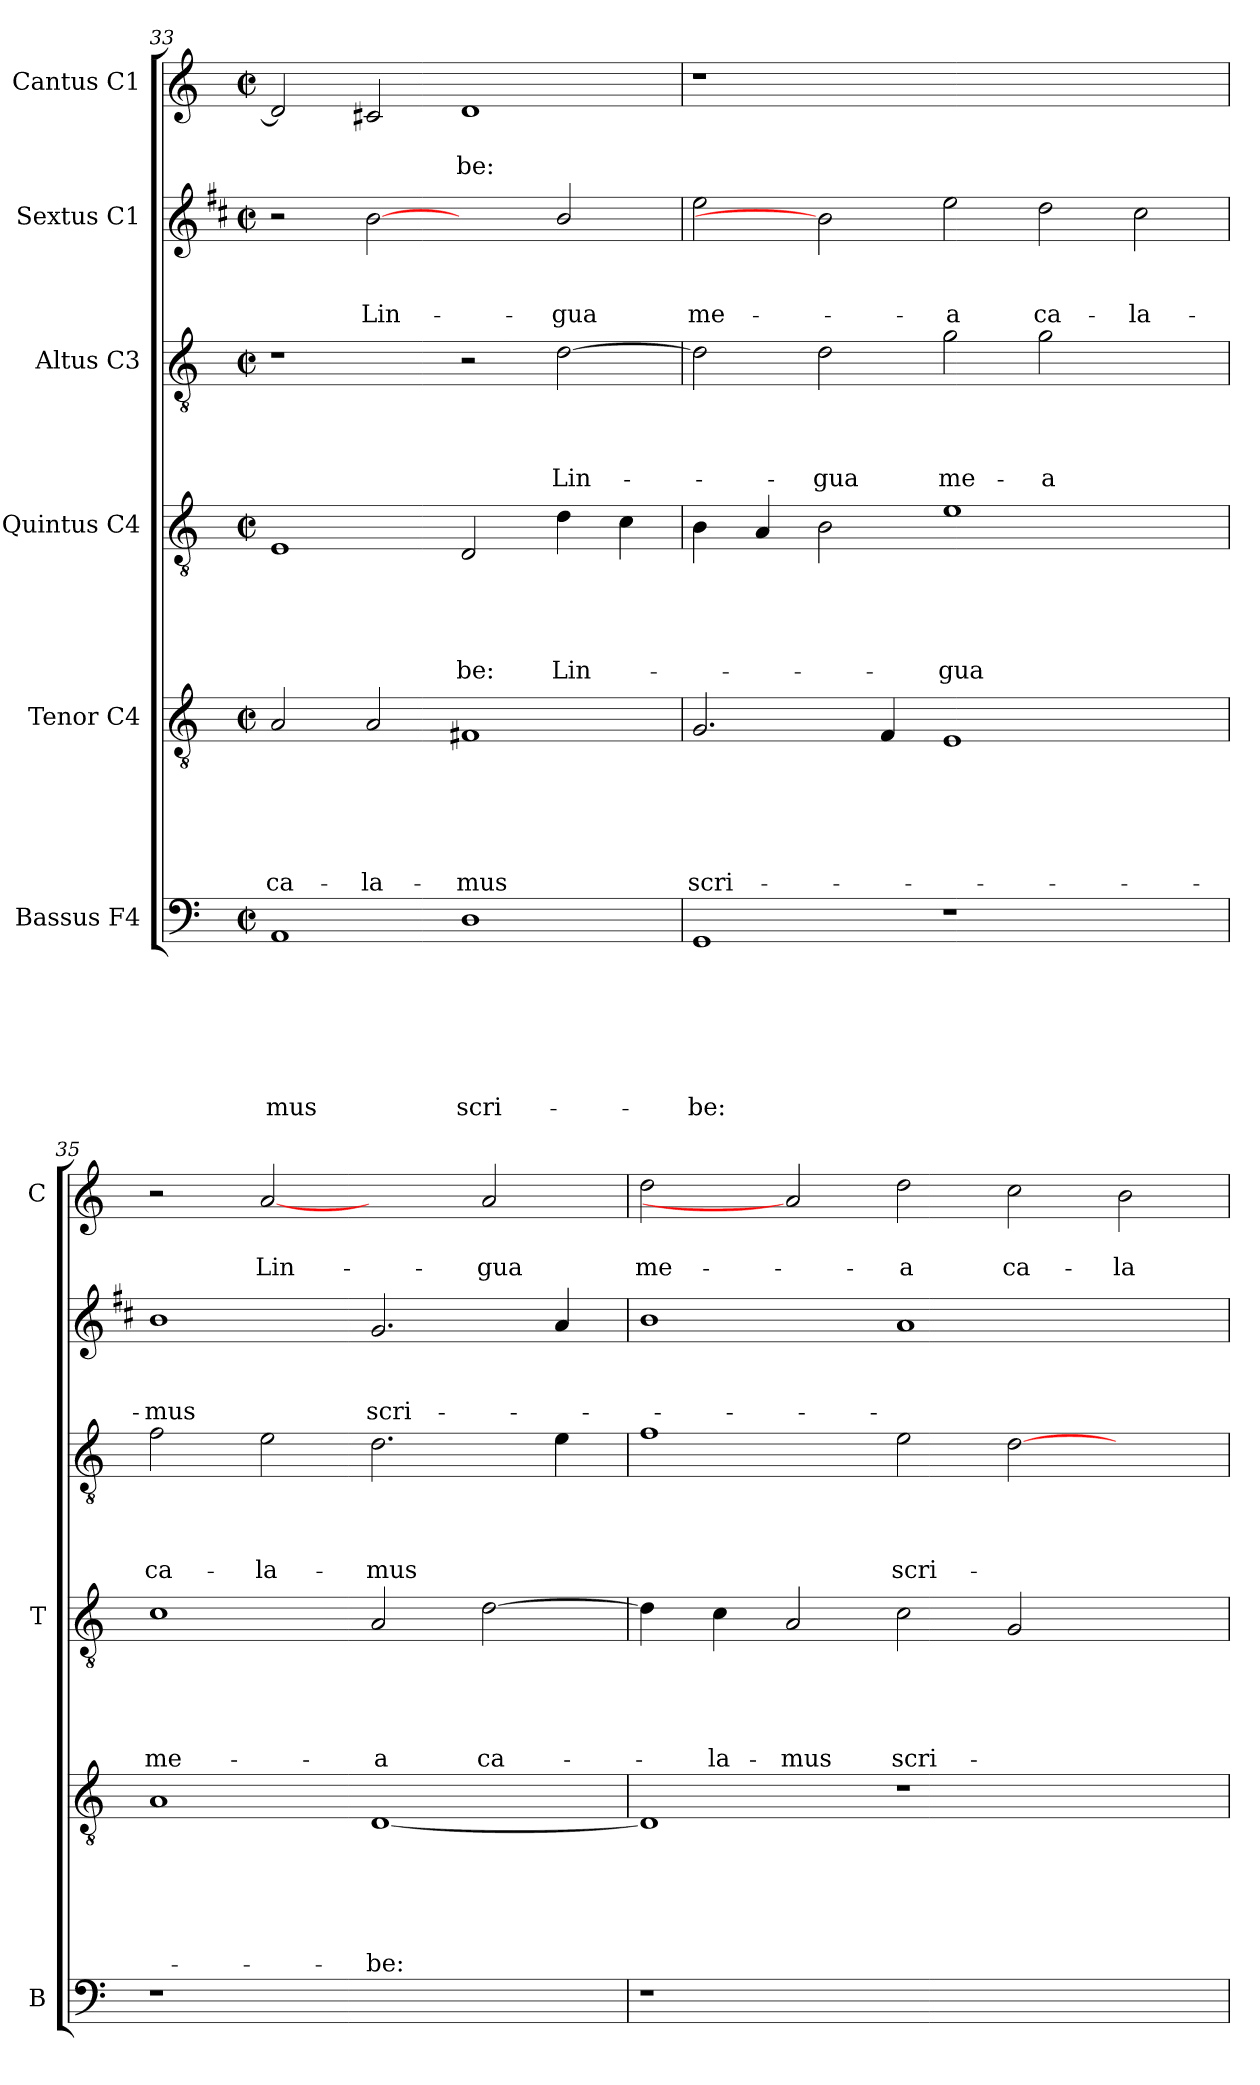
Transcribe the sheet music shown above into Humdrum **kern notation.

**kern	**text	**text	**text	**text	**text	**text	**text	**kern	**text	**text	**text	**text	**text	**text	**kern	**text	**text	**text	**text	**text	**kern	**text	**text	**text	**text	**kern	**text	**text	**text	**kern	**text	**text
*part6	*part6	*part6	*part6	*part6	*part6	*part6	*part6	*part5	*part5	*part5	*part5	*part5	*part5	*part5	*part4	*part4	*part4	*part4	*part4	*part4	*part3	*part3	*part3	*part3	*part3	*part2	*part2	*part2	*part2	*part1	*part1	*part1
*staff6	*staff6	*staff6	*staff6	*staff6	*staff6	*staff6	*staff6	*staff5	*staff5	*staff5	*staff5	*staff5	*staff5	*staff5	*staff4	*staff4	*staff4	*staff4	*staff4	*staff4	*staff3	*staff3	*staff3	*staff3	*staff3	*staff2	*staff2	*staff2	*staff2	*staff1	*staff1	*staff1
*I"Bassus F4	*	*	*	*	*	*	*	*I"Tenor C4	*	*	*	*	*	*	*I"Quintus C4	*	*	*	*	*	*I"Altus C3	*	*	*	*	*I"Sextus C1	*	*	*	*I"Cantus C1	*	*
*I'B	*	*	*	*	*	*	*	*	*	*	*	*	*	*	*I'T	*	*	*	*	*	*	*	*	*	*	*	*	*	*	*I'C	*	*
*clefF4	*	*	*	*	*	*	*	*clefGv2	*	*	*	*	*	*	*clefGv2	*	*	*	*	*	*clefGv2	*	*	*	*	*clefG2	*	*	*	*clefG2	*	*
*	*	*	*	*	*	*	*	*	*	*	*	*	*	*	*	*	*	*	*	*	*	*	*	*	*	*ITrd1c2	*	*	*	*	*	*
*k[]	*	*	*	*	*	*	*	*k[]	*	*	*	*	*	*	*k[]	*	*	*	*	*	*k[]	*	*	*	*	*k[]	*	*	*	*k[]	*	*
*C:	*	*	*	*	*	*	*	*C:	*	*	*	*	*	*	*C:	*	*	*	*	*	*C:	*	*	*	*	*C:	*	*	*	*C:	*	*
*M2/2	*	*	*	*	*	*	*	*M2/2	*	*	*	*	*	*	*M2/2	*	*	*	*	*	*M2/2	*	*	*	*	*M2/2	*	*	*	*M2/2	*	*
*met(c|)	*	*	*	*	*	*	*	*met(c|)	*	*	*	*	*	*	*met(c|)	*	*	*	*	*	*met(c|)	*	*	*	*	*met(c|)	*	*	*	*met(c|)	*	*
=33	=33	=33	=33	=33	=33	=33	=33	=33	=33	=33	=33	=33	=33	=33	=33	=33	=33	=33	=33	=33	=33	=33	=33	=33	=33	=33	=33	=33	=33	=33	=33	=33
!	!	!	!	!	!	!	!LO:LY:b	!	!	!	!	!	!	!LO:LY:b	!	!	!	!	!	!	!	!	!	!	!	!	!	!	!	!	!	!
1AA	.	.	.	.	.	.	-mus	2A/	.	.	.	.	.	ca-	1E	.	.	.	.	.	1r	.	.	.	.	2r	.	.	.	2d/]	.	.
!	!	!	!	!	!	!	!	!	!	!	!	!	!	!LO:LY:b	!	!	!	!	!	!	!	!	!	!	!	!	!	!	!LO:LY:b	!	!	!
.	.	.	.	.	.	.	.	2A/	.	.	.	.	.	-la-	.	.	.	.	.	.	.	.	.	.	.	[2a	.	.	Lin-	2c#/	.	.
!	!	!	!	!	!	!	!LO:LY:b	!	!	!	!	!	!	!LO:LY:b	!	!	!	!	!	!LO:LY:b	!	!	!	!	!	!	!	!	!	!	!	!LO:LY:b
1D	.	.	.	.	.	.	scri-	1F#X	.	.	.	.	.	-mus	2D/	.	.	.	.	-be:	2r	.	.	.	.	2ryy	.	.	.	1d	.	-be:
!	!	!	!	!	!	!	!	!	!	!	!	!	!	!	!	!	!	!	!	!LO:LY:b	!	!	!	!	!LO:LY:b	!	!	!	!LO:LY:b	!	!	!
.	.	.	.	.	.	.	.	.	.	.	.	.	.	.	4d\	.	.	.	.	Lin-	[2d\	.	.	.	Lin-	2a/	.	.	-gua	.	.	.
.	.	.	.	.	.	.	.	.	.	.	.	.	.	.	4c\	.	.	.	.	.	.	.	.	.	.	.	.	.	.	.	.	.
=34	=34	=34	=34	=34	=34	=34	=34	=34	=34	=34	=34	=34	=34	=34	=34	=34	=34	=34	=34	=34	=34	=34	=34	=34	=34	=34	=34	=34	=34	=34	=34	=34
!	!	!	!	!	!	!	!LO:LY:b	!	!	!	!	!	!	!LO:LY:b	!	!	!	!	!	!	!	!	!	!	!	!	!	!	!LO:LY:b	!	!	!
1GG	.	.	.	.	.	.	-be:	2.G/	.	.	.	.	.	scri-	4B\	.	.	.	.	.	2d\]	.	.	.	.	2dd\	.	.	me-	1r	.	.
.	.	.	.	.	.	.	.	.	.	.	.	.	.	.	4A/	.	.	.	.	.	.	.	.	.	.	.	.	.	.	.	.	.
!	!	!	!	!	!	!	!	!	!	!	!	!	!	!	!	!	!	!	!	!	!	!	!	!	!LO:LY:b	!	!	!	!	!	!	!
.	.	.	.	.	.	.	.	.	.	.	.	.	.	.	2B\	.	.	.	.	.	2d\	.	.	.	-gua	2a]	.	.	.	.	.	.
.	.	.	.	.	.	.	.	4F/	.	.	.	.	.	.	.	.	.	.	.	.	.	.	.	.	.	.	.	.	.	.	.	.
!	!	!	!	!	!	!	!	!	!	!	!	!	!	!	!	!	!	!	!	!LO:LY:b	!	!	!	!	!LO:LY:b	!	!	!	!LO:LY:b	!	!	!
1r	.	.	.	.	.	.	.	1E	.	.	.	.	.	.	1e	.	.	.	.	-gua	2g\	.	.	.	me-	2dd\	.	.	-a	1.ryy	.	.
!	!	!	!	!	!	!	!	!	!	!	!	!	!	!	!	!	!	!	!	!	!	!	!	!	!LO:LY:b	!	!	!	!LO:LY:b	!	!	!
.	.	.	.	.	.	.	.	.	.	.	.	.	.	.	.	.	.	.	.	.	2g\	.	.	.	-a	2cc\	.	.	ca-	.	.	.
!	!	!	!	!	!	!	!	!	!	!	!	!	!	!	!	!	!	!	!	!	!	!	!	!	!	!	!	!	!LO:LY:b	!	!	!
2ryy	.	.	.	.	.	.	.	2ryy	.	.	.	.	.	.	2ryy	.	.	.	.	.	2ryy	.	.	.	.	2b\	.	.	-la-	.	.	.
=35	=35	=35	=35	=35	=35	=35	=35	=35	=35	=35	=35	=35	=35	=35	=35	=35	=35	=35	=35	=35	=35	=35	=35	=35	=35	=35	=35	=35	=35	=35	=35	=35
!	!	!	!	!	!	!	!	!	!	!	!	!	!	!	!	!	!	!	!	!LO:LY:b	!	!	!	!	!LO:LY:b	!	!	!	!LO:LY:b	!	!	!
1r	.	.	.	.	.	.	.	1A	.	.	.	.	.	.	1c	.	.	.	.	me-	2f\	.	.	.	ca-	1a	.	.	-mus	2r	.	.
!	!	!	!	!	!	!	!	!	!	!	!	!	!	!	!	!	!	!	!	!	!	!	!	!	!LO:LY:b	!	!	!	!	!	!	!LO:LY:b
.	.	.	.	.	.	.	.	.	.	.	.	.	.	.	.	.	.	.	.	.	2e\	.	.	.	-la-	.	.	.	.	[2a	.	Lin-
!	!	!	!	!	!	!	!	!	!	!	!	!	!	!LO:LY:b	!	!	!	!	!	!LO:LY:b	!	!	!	!	!LO:LY:b	!	!	!	!LO:LY:b	!	!	!
1ryy	.	.	.	.	.	.	.	[1D	.	.	.	.	.	-be:	2A/	.	.	.	.	-a	2.d\	.	.	.	-mus	2.f/	.	.	scri-	2ryy	.	.
!	!	!	!	!	!	!	!	!	!	!	!	!	!	!	!	!	!	!	!	!LO:LY:b	!	!	!	!	!	!	!	!	!	!	!	!LO:LY:b
.	.	.	.	.	.	.	.	.	.	.	.	.	.	.	[2d\	.	.	.	.	ca-	.	.	.	.	.	.	.	.	.	2a/	.	-gua
.	.	.	.	.	.	.	.	.	.	.	.	.	.	.	.	.	.	.	.	.	4e\	.	.	.	.	4g/	.	.	.	.	.	.
!!LO:LB:g=z
=36	=36	=36	=36	=36	=36	=36	=36	=36	=36	=36	=36	=36	=36	=36	=36	=36	=36	=36	=36	=36	=36	=36	=36	=36	=36	=36	=36	=36	=36	=36	=36	=36
!	!	!	!	!	!	!	!	!	!	!	!	!	!	!	!	!	!	!	!	!	!	!	!	!	!	!	!	!	!	!	!	!LO:LY:b
1r	.	.	.	.	.	.	.	1D]	.	.	.	.	.	.	4d\]	.	.	.	.	.	1f	.	.	.	.	1a	.	.	.	2dd\	.	me-
!	!	!	!	!	!	!	!	!	!	!	!	!	!	!	!	!	!	!	!	!LO:LY:b	!	!	!	!	!	!	!	!	!	!	!	!
.	.	.	.	.	.	.	.	.	.	.	.	.	.	.	4c\	.	.	.	.	-la-	.	.	.	.	.	.	.	.	.	.	.	.
!	!	!	!	!	!	!	!	!	!	!	!	!	!	!	!	!	!	!	!	!LO:LY:b	!	!	!	!	!	!	!	!	!	!	!	!
.	.	.	.	.	.	.	.	.	.	.	.	.	.	.	2A/	.	.	.	.	-mus	.	.	.	.	.	.	.	.	.	2a]	.	.
!	!	!	!	!	!	!	!	!	!	!	!	!	!	!	!	!	!	!	!	!LO:LY:b	!	!	!	!	!LO:LY:b	!	!	!	!	!	!	!LO:LY:b
1.ryy	.	.	.	.	.	.	.	1r	.	.	.	.	.	.	2c\	.	.	.	.	scri-	2e\	.	.	.	scri-	1g	.	.	.	2dd\	.	-a
!	!	!	!	!	!	!	!	!	!	!	!	!	!	!	!	!	!	!	!	!	!	!	!	!	!	!	!	!	!	!	!	!LO:LY:b
.	.	.	.	.	.	.	.	.	.	.	.	.	.	.	2G/	.	.	.	.	.	[2d\	.	.	.	.	.	.	.	.	2cc\	.	ca-
!	!	!	!	!	!	!	!	!	!	!	!	!	!	!	!	!	!	!	!	!	!	!	!	!	!	!	!	!	!	!	!	!LO:LY:b
.	.	.	.	.	.	.	.	2ryy	.	.	.	.	.	.	2ryy	.	.	.	.	.	2ryy	.	.	.	.	2ryy	.	.	.	2b\	.	-la-
=	=	=	=	=	=	=	=	=	=	=	=	=	=	=	=	=	=	=	=	=	=	=	=	=	=	=	=	=	=	=	=	=
*-	*-	*-	*-	*-	*-	*-	*-	*-	*-	*-	*-	*-	*-	*-	*-	*-	*-	*-	*-	*-	*-	*-	*-	*-	*-	*-	*-	*-	*-	*-	*-	*-
